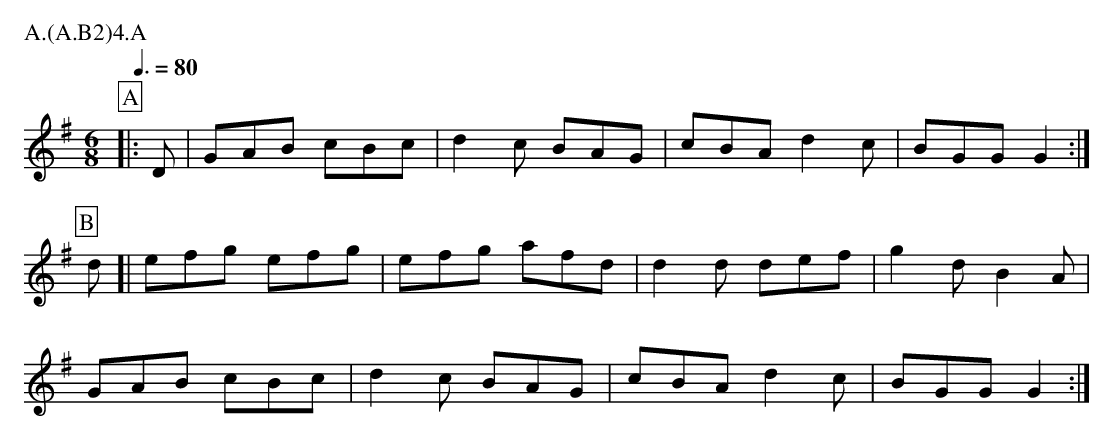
X:1
T:Old Woman Tossed Up In A Blanket Ilmington
W: Figures:
W:
W: FU, DF, Sh, DF, BB, DF, C&T, DF, R
W: DF: SS left for four, SS right for two, HH repeat SSs
W:
M:6/8
L:1/8
Q:3/8=80
P:A.(A.B2)4.A
K:G
P:A
|:D|GAB cBc|d2c BAG|cBA d2c|BGG G2:|]
P:B
d[|efg efg|efg afd|d2d def|g2d B2A|
GAB cBc|d2c BAG|cBA d2c|BGG G2:|]
